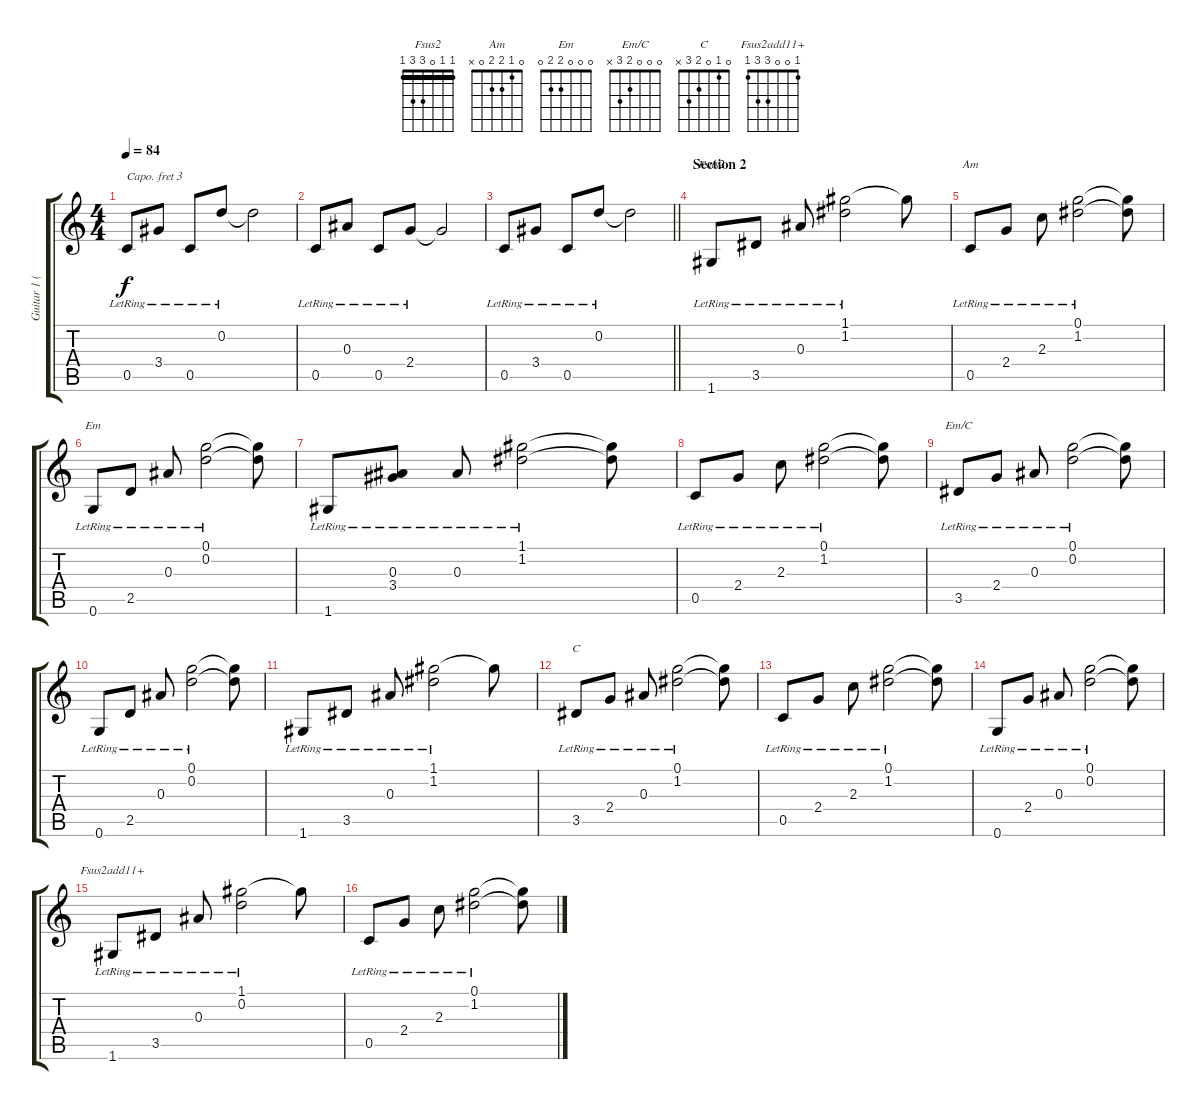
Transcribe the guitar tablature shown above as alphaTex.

\track ("Guitar 1 (Clean w/ Capo on 3rd Fret)" "Guitar 1 (") {instrument electricguitarjazz}
\staff {score tabs}
\capo 3
\tuning (E4 B3 G3 D3 A2 E2) {hide}
\chord ("Fsus2" 1 1 0 3 3 1) {barre 1}
\chord ("Am" 0 1 2 2 0 x)
\chord ("Em" 0 0 0 2 2 0)
\chord ("Em/C" 0 0 0 2 3 x)
\chord ("C" 0 1 0 2 3 x)
\chord ("Fsus2add11+" 1 0 0 3 3 1)
\ts (4 4)
\tempo 84
\clef g2
\ks c
0.5{lr}.8{dy f} 3.4{lr}.8 0.5{lr}.8 0.2{lr}.8 0.2{t}.2 |
0.5{lr}.8 0.3{lr}.8 0.5{lr}.8 2.4{lr}.8 2.4{t}.2 |
\barLineRight lightlight
0.5{lr}.8 3.4{lr}.8 0.5{lr}.8 0.2{lr}.8 0.2{t}.2 |
\section ("" "Section 2")
1.6{lr}.8{ch "Fsus2"} 3.5{lr}.8 0.3{lr}.8 (1.1{lr} 1.2{lr}).2 1.1{t}.8 |
0.5{lr}.8{ch "Am"} 2.4{lr}.8 2.3{lr}.8 (0.1{lr} 1.2{lr}).2 (0.1{t} 1.2{t}).8 |
0.6{lr}.8{ch "Em"} 2.5{lr}.8 0.3{lr}.8 (0.1{lr} 0.2{lr}).2 (0.1{t} 0.2{t}).8 |
1.6{lr}.8 (0.3{lr} 3.4{lr}).8 0.3{lr}.8 (1.1{lr} 1.2{lr}).2 (1.1{t} 1.2{t}).8 |
0.5{lr}.8 2.4{lr}.8 2.3{lr}.8 (0.1{lr} 1.2{lr}).2 (0.1{t} 1.2{t}).8 |
3.5{lr}.8{ch "Em/C"} 2.4{lr}.8 0.3{lr}.8 (0.1{lr} 0.2{lr}).2 (0.1{t} 0.2{t}).8 |
0.6{lr}.8 2.5{lr}.8 0.3{lr}.8 (0.1{lr} 0.2{lr}).2 (0.1{t} 0.2{t}).8 |
1.6{lr}.8 3.5{lr}.8 0.3{lr}.8 (1.1{lr} 1.2{lr}).2 1.1{t}.8 |
3.5{lr}.8{ch "C"} 2.4{lr}.8 0.3{lr}.8 (0.1{lr} 1.2{lr}).2 (0.1{t} 1.2{t}).8 |
0.5{lr}.8 2.4{lr}.8 2.3{lr}.8 (0.1{lr} 1.2{lr}).2 (0.1{t} 1.2{t}).8 |
0.6{lr}.8 2.4{lr}.8 0.3{lr}.8 (0.1{lr} 0.2{lr}).2 (0.1{t} 0.2{t}).8 |
1.6{lr}.8{ch "Fsus2add11+"} 3.5{lr}.8 0.3{lr}.8 (1.1{lr} 0.2{lr}).2 1.1{t}.8 |
0.5{lr}.8 2.4{lr}.8 2.3{lr}.8 (0.1{lr} 1.2{lr}).2 (0.1{t} 1.2{t}).8
